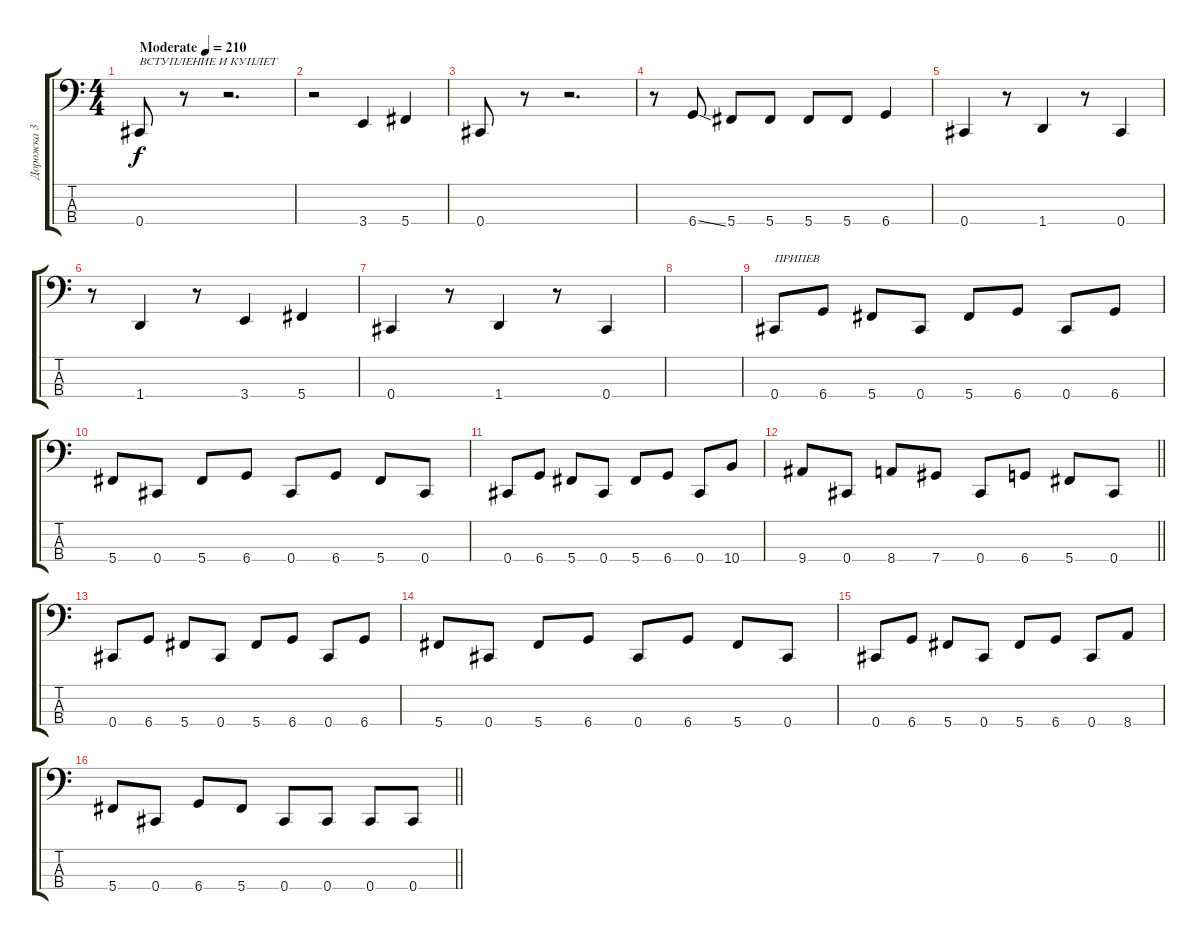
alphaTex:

\track ("Дорожка 3" "Дорожка 3") {instrument electricbassfinger}
\staff {score tabs}
\tuning (E2 B1 Gb1 Db1) {hide}
\ts (4 4)
\tempo (210 "Moderate")
\clef f4
\ks c
0.4.8{txt "ВСТУПЛЕНИЕ И КУПЛЕТ" dy f instrument electricbassfinger} r.8 r.2{d} |
r.2 3.4.4 5.4.4 |
0.4.8 r.8 r.2{d} |
r.8 6.4{ss}.8 5.4.8 5.4.8 5.4.8 5.4.8 6.4.4 |
0.4.4 r.8 1.4.4 r.8 0.4.4 |
r.8 1.4.4 r.8 3.4.4 5.4.4 |
0.4.4 r.8 1.4.4 r.8 0.4.4 |
|
0.4.8{txt "ПРИПЕВ"} 6.4.8 5.4.8 0.4.8 5.4.8 6.4.8 0.4.8 6.4.8 |
5.4.8 0.4.8 5.4.8 6.4.8 0.4.8 6.4.8 5.4.8 0.4.8 |
0.4.8 6.4.8 5.4.8 0.4.8 5.4.8 6.4.8 0.4.8 10.4.8 |
\barLineRight lightlight
9.4.8 0.4.8 8.4.8 7.4.8 0.4.8 6.4.8 5.4.8 0.4.8 |
0.4.8 6.4.8 5.4.8 0.4.8 5.4.8 6.4.8 0.4.8 6.4.8 |
5.4.8 0.4.8 5.4.8 6.4.8 0.4.8 6.4.8 5.4.8 0.4.8 |
0.4.8 6.4.8 5.4.8 0.4.8 5.4.8 6.4.8 0.4.8 8.4.8 |
\barLineRight lightlight
5.4.8 0.4.8 6.4.8 5.4.8 0.4.8 0.4.8 0.4.8 0.4.8
